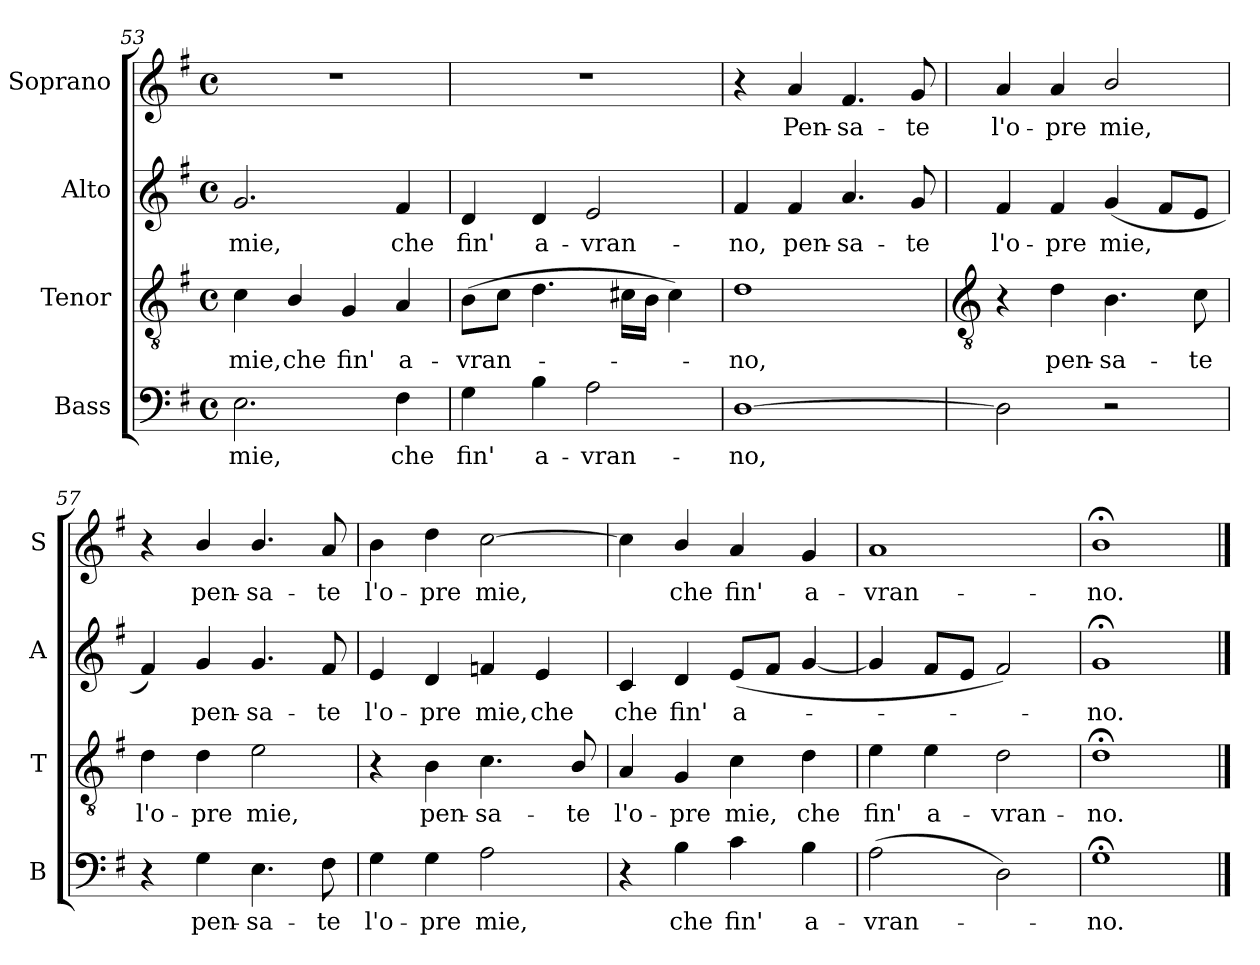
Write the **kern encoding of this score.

**kern	**text	**kern	**text	**kern	**text	**kern	**text
*part4	*part4	*part3	*part3	*part2	*part2	*part1	*part1
*staff4	*staff4	*staff3	*staff3	*staff2	*staff2	*staff1	*staff1
*I"Bass	*	*I"Tenor	*	*I"Alto	*	*I"Soprano	*
*I'B	*	*I'T	*	*I'A	*	*I'S	*
*clefF4	*	*clefGv2	*	*clefG2	*	*clefG2	*
*k[f#]	*	*k[f#]	*	*k[f#]	*	*k[f#]	*
*G:	*	*G:	*	*G:	*	*G:	*
*M4/4	*	*M4/4	*	*M4/4	*	*M4/4	*
*met(c)	*	*met(c)	*	*met(c)	*	*met(c)	*
=53	=53	=53	=53	=53	=53	=53	=53
!	!LO:LY:b	!	!LO:LY:b	!	!LO:LY:b	!	!
2.E	mie,	4c	mie,	2.g	mie,	1r	.
!	!	!	!LO:LY:b	!	!	!	!
.	.	4B/	che	.	.	.	.
!	!	!	!LO:LY:b	!	!	!	!
.	.	4G	fin'	.	.	.	.
!	!LO:LY:b	!	!LO:LY:b	!	!LO:LY:b	!	!
4F#	che	4A	a-	4f#	che	.	.
=54	=54	=54	=54	=54	=54	=54	=54
!	!LO:LY:b	!	!LO:LY:b	!	!LO:LY:b	!	!
4G	fin'	(>8BL	-vran-	4d	fin'	1r	.
.	.	8cJ	.	.	.	.	.
!	!LO:LY:b	!	!	!	!LO:LY:b	!	!
4B	a-	4.d	.	4d	a-	.	.
!	!LO:LY:b	!	!	!	!LO:LY:b	!	!
2A	-vran-	.	.	2e	-vran-	.	.
.	.	16c#XLL	.	.	.	.	.
.	.	16BJJ	.	.	.	.	.
.	.	4c#)	.	.	.	.	.
=55	=55	=55	=55	=55	=55	=55	=55
!	!LO:LY:b	!	!LO:LY:b	!	!LO:LY:b	!	!
[1D	-no,	1d	no,	4f#	-no,	4r	.
!	!	!	!	!	!LO:LY:b	!	!LO:LY:b
.	.	.	.	4f#	pen-	4a	Pen-
!	!	!	!	!	!LO:LY:b	!	!LO:LY:b
.	.	.	.	4.a	-sa-	4.f#	-sa-
!	!	!	!	!	!LO:LY:b	!	!LO:LY:b
.	.	.	.	8g	-te	8g	-te
!!LO:LB:g=z
=56	=56	=56	=56	=56	=56	=56	=56
*	*	*clefGv2	*	*	*	*	*
!	!	!	!	!	!LO:LY:b	!	!LO:LY:b
2D]	.	4r	.	4f#	l'o-	4a	l'o-
!	!	!	!LO:LY:b	!	!LO:LY:b	!	!LO:LY:b
.	.	4d	pen-	4f#	-pre	4a	-pre
!	!	!	!LO:LY:b	!	!LO:LY:b	!	!LO:LY:b
2r	.	4.B	-sa-	(<4g	mie,	2b/	mie,
.	.	.	.	8f#L	.	.	.
!	!	!	!LO:LY:b	!	!	!	!
.	.	8c	-te	8eJ	.	.	.
=57	=57	=57	=57	=57	=57	=57	=57
!	!	!	!LO:LY:b	!	!	!	!
4r	.	4d	l'o-	4f#)	.	4r	.
!	!LO:LY:b	!	!LO:LY:b	!	!LO:LY:b	!	!LO:LY:b
4G	pen-	4d	-pre	4g	pen-	4b/	pen-
!	!LO:LY:b	!	!LO:LY:b	!	!LO:LY:b	!	!LO:LY:b
4.E	-sa-	2e	mie,	4.g	-sa-	4.b/	-sa-
!	!LO:LY:b	!	!	!	!LO:LY:b	!	!LO:LY:b
8F#	-te	.	.	8f#	-te	8a	-te
=58	=58	=58	=58	=58	=58	=58	=58
!	!LO:LY:b	!	!	!	!LO:LY:b	!	!LO:LY:b
4G	l'o-	4r	.	4e	l'o-	4b	l'o-
!	!LO:LY:b	!	!LO:LY:b	!	!LO:LY:b	!	!LO:LY:b
4G	-pre	4B	pen-	4d	-pre	4dd	-pre
!	!LO:LY:b	!	!LO:LY:b	!	!LO:LY:b	!	!LO:LY:b
2A	mie,	4.c	-sa-	4fn	mie,	[2cc	mie,
!	!	!	!	!	!LO:LY:b	!	!
.	.	.	.	4e	che	.	.
!	!	!	!LO:LY:b	!	!	!	!
.	.	8B/	-te	.	.	.	.
=59	=59	=59	=59	=59	=59	=59	=59
!	!	!	!LO:LY:b	!	!LO:LY:b	!	!
4r	.	4A	l'o-	4c	che	4cc]	.
!	!LO:LY:b	!	!LO:LY:b	!	!LO:LY:b	!	!LO:LY:b
4B	che	4G	-pre	4d	fin'	4b/	che
!	!LO:LY:b	!	!LO:LY:b	!	!LO:LY:b	!	!LO:LY:b
4c	fin'	4c	mie,	(<8eL	a-	4a	fin'
.	.	.	.	8f#J	.	.	.
!	!LO:LY:b	!	!LO:LY:b	!	!	!	!LO:LY:b
4B	a-	4d	che	[4g	.	4g	a-
=60	=60	=60	=60	=60	=60	=60	=60
!	!LO:LY:b	!	!LO:LY:b	!	!	!	!LO:LY:b
(>2A	-vran-	4e	fin'	4g]	.	1a	-vran-
!	!	!	!LO:LY:b	!	!	!	!
.	.	4e	a-	8f#L	.	.	.
.	.	.	.	8eJ	.	.	.
!	!	!	!LO:LY:b	!	!	!	!
2D)	.	2d	-vran-	2f#)	.	.	.
=61	=61	=61	=61	=61	=61	=61	=61
!	!LO:LY:b	!	!LO:LY:b	!	!LO:LY:b	!	!LO:LY:b
1G;<	no.	1d;<	-no.	1g;<	no.	1b;<	-no.
==	==	==	==	==	==	==	==
*-	*-	*-	*-	*-	*-	*-	*-
